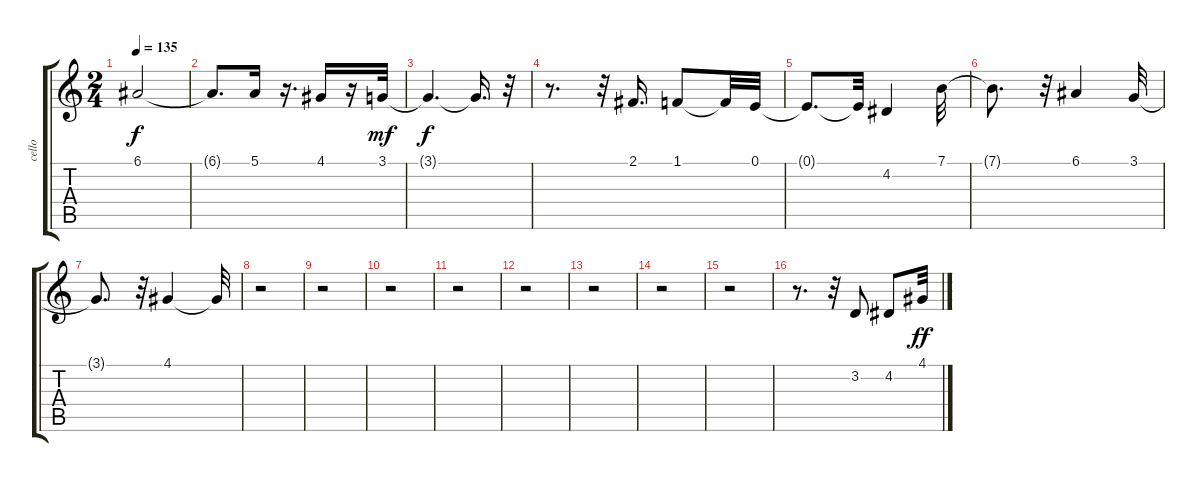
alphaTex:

\track ("cello" "cello") {instrument stringensemble1}
\staff {score tabs}
\tuning (E4 B3 G3 D3 A2 E2) {hide}
\ts (2 4)
\tempo 135
\clef g2
\ks c
6.1{t}.2{dy f} |
6.1{t}.8{d} 5.1.16 r.16{d} 4.1.16 r.16 3.1.32{dy mf} |
3.1{t}.4{d dy f} 3.1{t}.16{d} r.32 |
r.8{d} r.32 2.1.16{d} 1.1.8 1.1{t}.32 0.1.32 |
0.1{t}.8{d} 0.1{t}.32 4.2.4 7.1.32 |
7.1{t}.8{d} r.32 6.1.4 3.1.32 |
3.1{t}.8{d} r.32 4.1.4 4.1{t}.32 |
r.2 |
r.2 |
r.2 |
r.2 |
r.2 |
r.2 |
r.2 |
r.2 |
r.8{d} r.32 3.2.8 4.2.8 4.1.32{dy ff}
